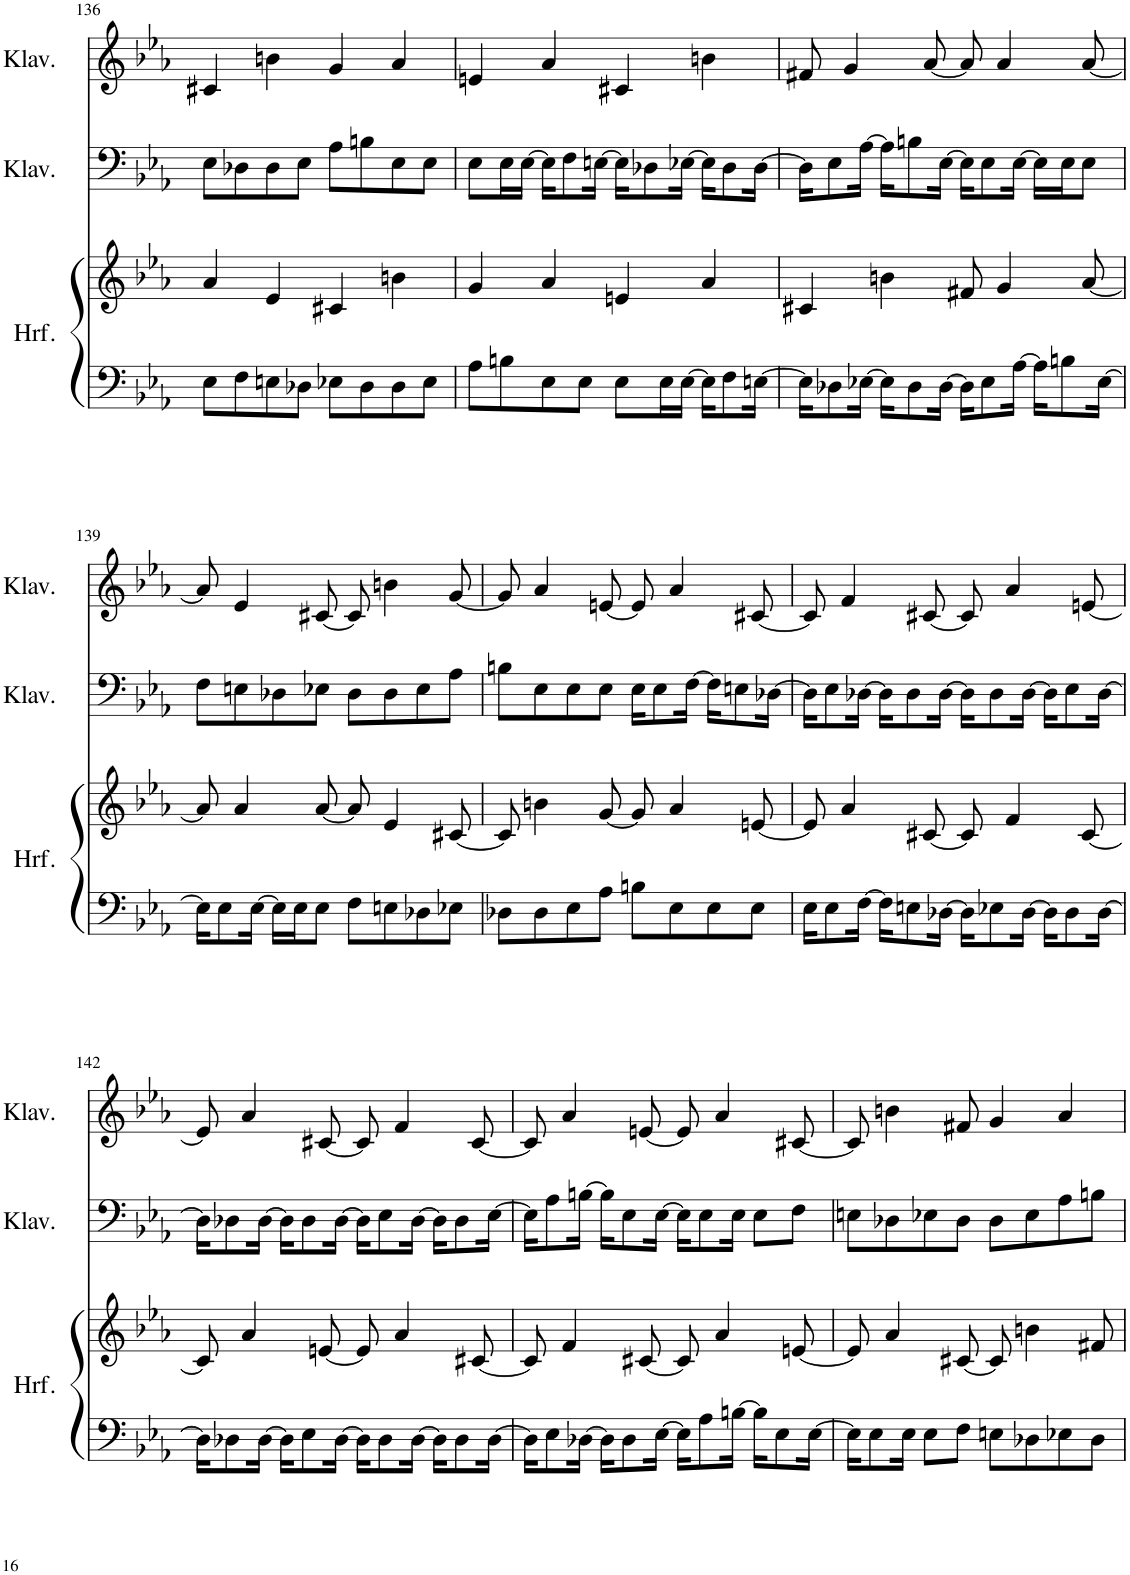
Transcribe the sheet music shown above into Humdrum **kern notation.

**kern	**kern	**kern	**kern
*part3	*part3	*part2	*part1
*staff4	*staff3	*staff2	*staff1
*I"Harfe	*	*I"Klavier	*I"Klavier
*I'Hrf.	*	*I'Klav.	*I'Klav.
!!LO:PB:g=z
*clefF4	*clefG2	*clefF4	*clefG2
*k[b-e-a-]	*k[b-e-a-]	*k[b-e-a-]	*k[b-e-a-]
*M4/4	*M4/4	*M4/4	*M4/4
=136	=136	=136	=136
8E-\L	4a-/	8E-\L	4c#X/
8F\	.	8D-X\	.
8En\	4e-/	8D-\	4bn\
8D-X\J	.	8E-\J	.
8E-X\L	4c#X/	8A-\L	4g/
8D-\	.	8Bn\	.
8D-\	4bn\	8E-\	4a-/
8E-\J	.	8E-\J	.
=137	=137	=137	=137
8A-\L	4g/	8E-\L	4en/
8Bn\	.	16E-\L	.
.	.	[16E-\JJ	.
8E-\	4a-/	16E-\KL]	4a-/
.	.	8F\	.
8E-\J	.	.	.
.	.	[16En\Jk	.
8E-\L	4en/	16E\KL]	4c#X/
.	.	8D-X\	.
16E-\L	.	.	.
[16E-\JJ	.	[16E-X\Jk	.
16E-\KL]	4a-/	16E-\KL]	4bn\
8F\	.	8D-\	.
[16En\Jk	.	[16D-\Jk	.
=138	=138	=138	=138
16E\KL]	4c#X/	16D-\KL]	8f#X/
8D-X\	.	8E-\	.
.	.	.	4g/
[16E-X\Jk	.	[16A-\Jk	.
16E-\KL]	4bn\	16A-\KL]	.
8D-\	.	8Bn\	.
.	.	.	[8a-/
[16D-\Jk	.	[16E-\Jk	.
16D-\KL]	8f#X/	16E-\KL]	8a-/]
8E-\	.	8E-\	.
.	4g/	.	4a-/
[16A-\Jk	.	[16E-\Jk	.
16A-\KL]	.	16E-\LL]	.
8Bn\	.	16E-\J	.
.	[8a-/	8E-\J	[8a-/
[16E-\Jk	.	.	.
!!LO:LB:g=z
=139	=139	=139	=139
16E-\KL]	8a-/]	8F\L	8a-/]
8E-\	.	.	.
.	4a-/	8En\	4e-/
[16E-\Jk	.	.	.
16E-\LL]	.	8D-X\	.
16E-\J	.	.	.
8E-\J	[8a-/	8E-X\J	[8c#X/
8F\L	8a-/]	8D-\L	8c#/]
8En\	4e-/	8D-\	4bn\
8D-X\	.	8E-\	.
8E-X\J	[8c#X/	8A-\J	[8g/
=140	=140	=140	=140
8D-X\L	8c#/]	8Bn\L	8g/]
8D-\	4bn\	8E-\	4a-/
8E-\	.	8E-\	.
8A-\J	[8g/	8E-\J	[8en/
8Bn\L	8g/]	16E-\KL	8e/]
.	.	8E-\	.
8E-\	4a-/	.	4a-/
.	.	[16F\Jk	.
8E-\	.	16F\KL]	.
.	.	8En\	.
8E-\J	[8en/	.	[8c#X/
.	.	[16D-X\Jk	.
=141	=141	=141	=141
16E-\KL	8e/]	16D-\KL]	8c#/]
8E-\	.	8E-\	.
.	4a-/	.	4f/
[16F\Jk	.	[16D-X\Jk	.
16F\KL]	.	16D-\KL]	.
8En\	.	8D-\	.
.	[8c#X/	.	[8c#X/
[16D-X\Jk	.	[16D-\Jk	.
16D-\KL]	8c#/]	16D-\KL]	8c#/]
8E-X\	.	8D-\	.
.	4f/	.	4a-/
[16D-\Jk	.	[16D-\Jk	.
16D-\KL]	.	16D-\KL]	.
8D-\	.	8E-\	.
.	[8c#/	.	[8en/
[16D-\Jk	.	[16D-\Jk	.
!!LO:LB:g=z
=142	=142	=142	=142
16D-\KL]	8c#/]	16D-\KL]	8e/]
8D-X\	.	8D-X\	.
.	4a-/	.	4a-/
[16D-\Jk	.	[16D-\Jk	.
16D-\KL]	.	16D-\KL]	.
8E-\	.	8D-\	.
.	[8en/	.	[8c#X/
[16D-\Jk	.	[16D-\Jk	.
16D-\KL]	8e/]	16D-\KL]	8c#/]
8D-\	.	8E-\	.
.	4a-/	.	4f/
[16D-\Jk	.	[16D-\Jk	.
16D-\KL]	.	16D-\KL]	.
8D-\	.	8D-\	.
.	[8c#X/	.	[8c#/
[16D-\Jk	.	[16E-\Jk	.
=143	=143	=143	=143
16D-\KL]	8c#/]	16E-\KL]	8c#/]
8E-\	.	8A-\	.
.	4f/	.	4a-/
[16D-X\Jk	.	[16Bn\Jk	.
16D-\KL]	.	16B\KL]	.
8D-\	.	8E-\	.
.	[8c#X/	.	[8en/
[16E-\Jk	.	[16E-\Jk	.
16E-\KL]	8c#/]	16E-\KL]	8e/]
8A-\	.	8E-\	.
.	4a-/	.	4a-/
[16Bn\Jk	.	16E-\Jk	.
16B\KL]	.	8E-\L	.
8E-\	.	.	.
.	[8en/	8F\J	[8c#X/
[16E-\Jk	.	.	.
=144	=144	=144	=144
16E-\KL]	8e/]	8En\L	8c#/]
8E-\	.	.	.
.	4a-/	8D-X\	4bn\
16E-\Jk	.	.	.
8E-\L	.	8E-X\	.
8F\J	[8c#X/	8D-\J	8f#X/
8En\L	8c#/]	8D-\L	4g/
8D-X\	4bn\	8E-\	.
8E-X\	.	8A-\	4a-/
8D-\J	8f#X/	8Bn\J	.
=	=	=	=
*-	*-	*-	*-
